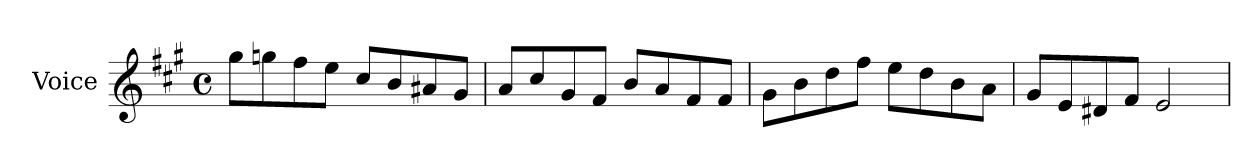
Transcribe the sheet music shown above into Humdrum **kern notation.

**kern
*part1
*staff1
*I"Voice
*I'Voice
*clefG2
*k[f#c#g#]
*M4/4
*met(c)
=1
8gg#\L
8ggn\
8ff#\
8ee\J
8cc#/L
8b/
8a#X/
8g#/J
=2
8a/L
8cc#/
8g#/
8f#/J
8b/L
8a/
8f#/
8f#/J
=3
8g#\L
8b\
8dd\
8ff#\J
8ee\L
8dd\
8b\
8a\J
=4
8g#/L
8e/
8d#X/
8f#/J
2e/
=
*-
